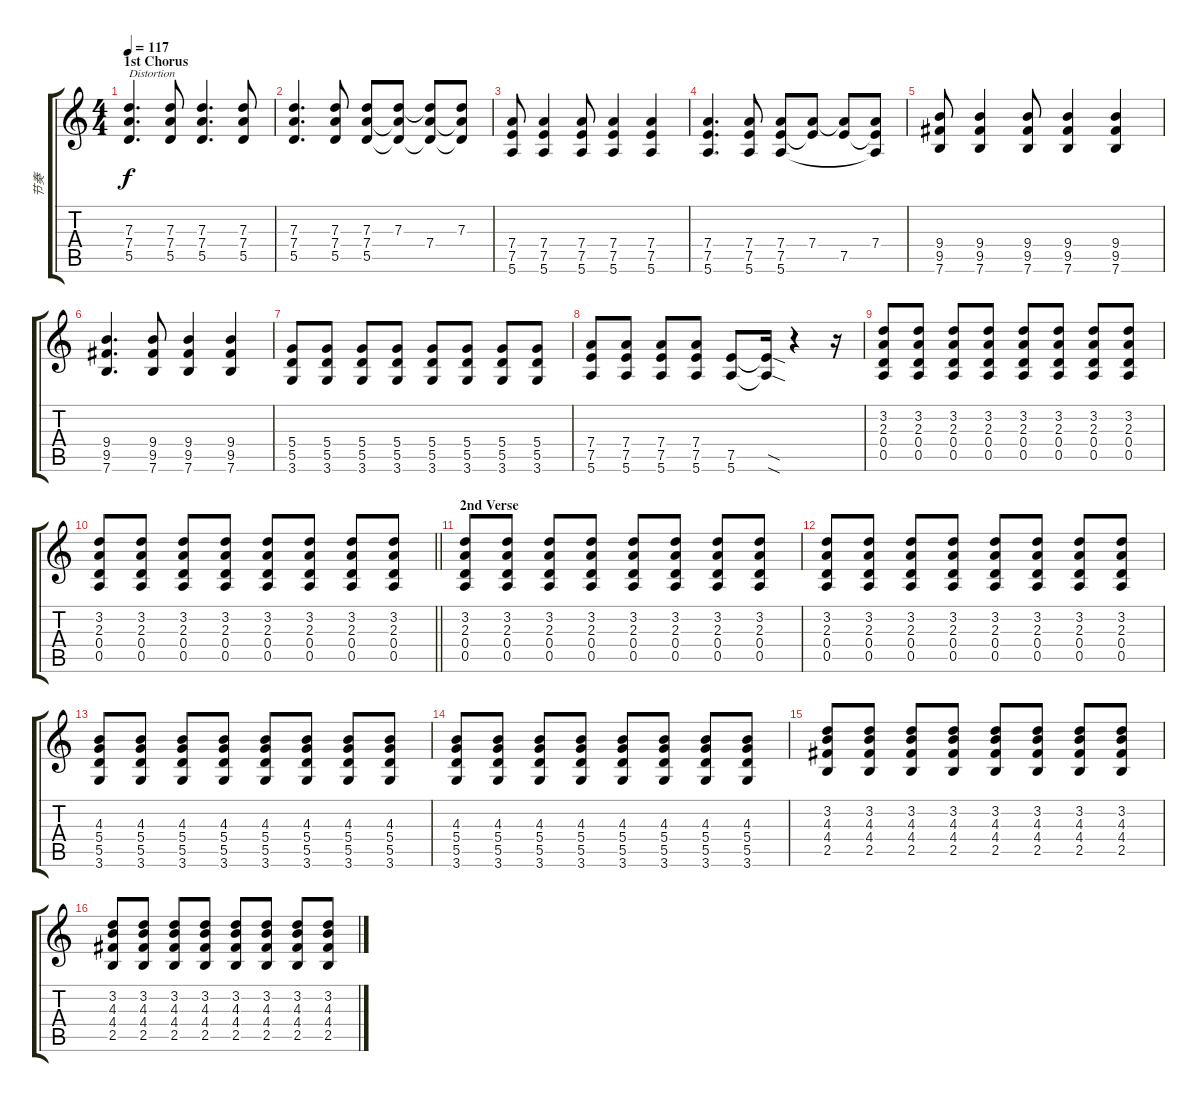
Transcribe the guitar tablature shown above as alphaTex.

\track ("节奏" "节奏") {instrument electricguitarmuted}
\staff {score tabs}
\tuning (E4 B3 G3 D3 A2 E2) {hide}
\ts (4 4)
\section ("" "1st Chorus")
\tempo 117
\clef g2
\ks c
(7.3 7.4 5.5).4{d txt "Distortion" dy f} (7.3 7.4 5.5).8 (7.3 7.4 5.5).4{d} (7.3 7.4 5.5).8 |
(7.3 7.4 5.5).4{d} (7.3 7.4 5.5).8 (7.3 7.4 5.5).8 (7.3 7.4{t} 5.5{t}).8 (7.3{t} 7.4 5.5{t}).8 (7.3 7.4{t} 5.5{t}).8 |
(7.4 7.5 5.6).8 (7.4 7.5 5.6).4 (7.4 7.5 5.6).8 (7.4 7.5 5.6).4 (7.4 7.5 5.6).4 |
(7.4 7.5 5.6).4{d} (7.4 7.5 5.6).8 (7.4 7.5 5.6).8 (7.4 7.5{t}).8 (7.4{t} 7.5).8 (7.4 7.5{t} 5.6{t}).8 |
(9.4 9.5 7.6).8 (9.4 9.5 7.6).4 (9.4 9.5 7.6).8 (9.4 9.5 7.6).4 (9.4 9.5 7.6).4 |
(9.4 9.5 7.6).4{d} (9.4 9.5 7.6).8 (9.4 9.5 7.6).4 (9.4 9.5 7.6).4 |
(5.4 5.5 3.6).8 (5.4 5.5 3.6).8 (5.4 5.5 3.6).8 (5.4 5.5 3.6).8 (5.4 5.5 3.6).8 (5.4 5.5 3.6).8 (5.4 5.5 3.6).8 (5.4 5.5 3.6).8 |
(7.4 7.5 5.6).8 (7.4 7.5 5.6).8 (7.4 7.5 5.6).8 (7.4 7.5 5.6).8 (7.5 5.6).8 (7.5{sod t} 5.6{sod t}).16 r.4 r.16 |
(3.2 2.3 0.4 0.5).8{volume 10 balance 8 instrument electricguitarmuted} (3.2 2.3 0.4 0.5).8 (3.2 2.3 0.4 0.5).8 (3.2 2.3 0.4 0.5).8 (3.2 2.3 0.4 0.5).8 (3.2 2.3 0.4 0.5).8 (3.2 2.3 0.4 0.5).8 (3.2 2.3 0.4 0.5).8 |
\barLineRight lightlight
(3.2 2.3 0.4 0.5).8 (3.2 2.3 0.4 0.5).8 (3.2 2.3 0.4 0.5).8 (3.2 2.3 0.4 0.5).8 (3.2 2.3 0.4 0.5).8 (3.2 2.3 0.4 0.5).8 (3.2 2.3 0.4 0.5).8 (3.2 2.3 0.4 0.5).8 |
\section ("" "2nd Verse")
(3.2 2.3 0.4 0.5).8 (3.2 2.3 0.4 0.5).8 (3.2 2.3 0.4 0.5).8 (3.2 2.3 0.4 0.5).8 (3.2 2.3 0.4 0.5).8 (3.2 2.3 0.4 0.5).8 (3.2 2.3 0.4 0.5).8 (3.2 2.3 0.4 0.5).8 |
(3.2 2.3 0.4 0.5).8 (3.2 2.3 0.4 0.5).8 (3.2 2.3 0.4 0.5).8 (3.2 2.3 0.4 0.5).8 (3.2 2.3 0.4 0.5).8 (3.2 2.3 0.4 0.5).8 (3.2 2.3 0.4 0.5).8 (3.2 2.3 0.4 0.5).8 |
(4.3 5.4 5.5 3.6).8 (4.3 5.4 5.5 3.6).8 (4.3 5.4 5.5 3.6).8 (4.3 5.4 5.5 3.6).8 (4.3 5.4 5.5 3.6).8 (4.3 5.4 5.5 3.6).8 (4.3 5.4 5.5 3.6).8 (4.3 5.4 5.5 3.6).8 |
(4.3 5.4 5.5 3.6).8 (4.3 5.4 5.5 3.6).8 (4.3 5.4 5.5 3.6).8 (4.3 5.4 5.5 3.6).8 (4.3 5.4 5.5 3.6).8 (4.3 5.4 5.5 3.6).8 (4.3 5.4 5.5 3.6).8 (4.3 5.4 5.5 3.6).8 |
(3.2 4.3 4.4 2.5).8 (3.2 4.3 4.4 2.5).8 (3.2 4.3 4.4 2.5).8 (3.2 4.3 4.4 2.5).8 (3.2 4.3 4.4 2.5).8 (3.2 4.3 4.4 2.5).8{txt ""} (3.2 4.3 4.4 2.5).8 (3.2 4.3 4.4 2.5).8 |
(3.2 4.3 4.4 2.5).8 (3.2 4.3 4.4 2.5).8 (3.2 4.3 4.4 2.5).8 (3.2 4.3 4.4 2.5).8 (3.2 4.3 4.4 2.5).8 (3.2 4.3 4.4 2.5).8 (3.2 4.3 4.4 2.5).8 (3.2 4.3 4.4 2.5).8
